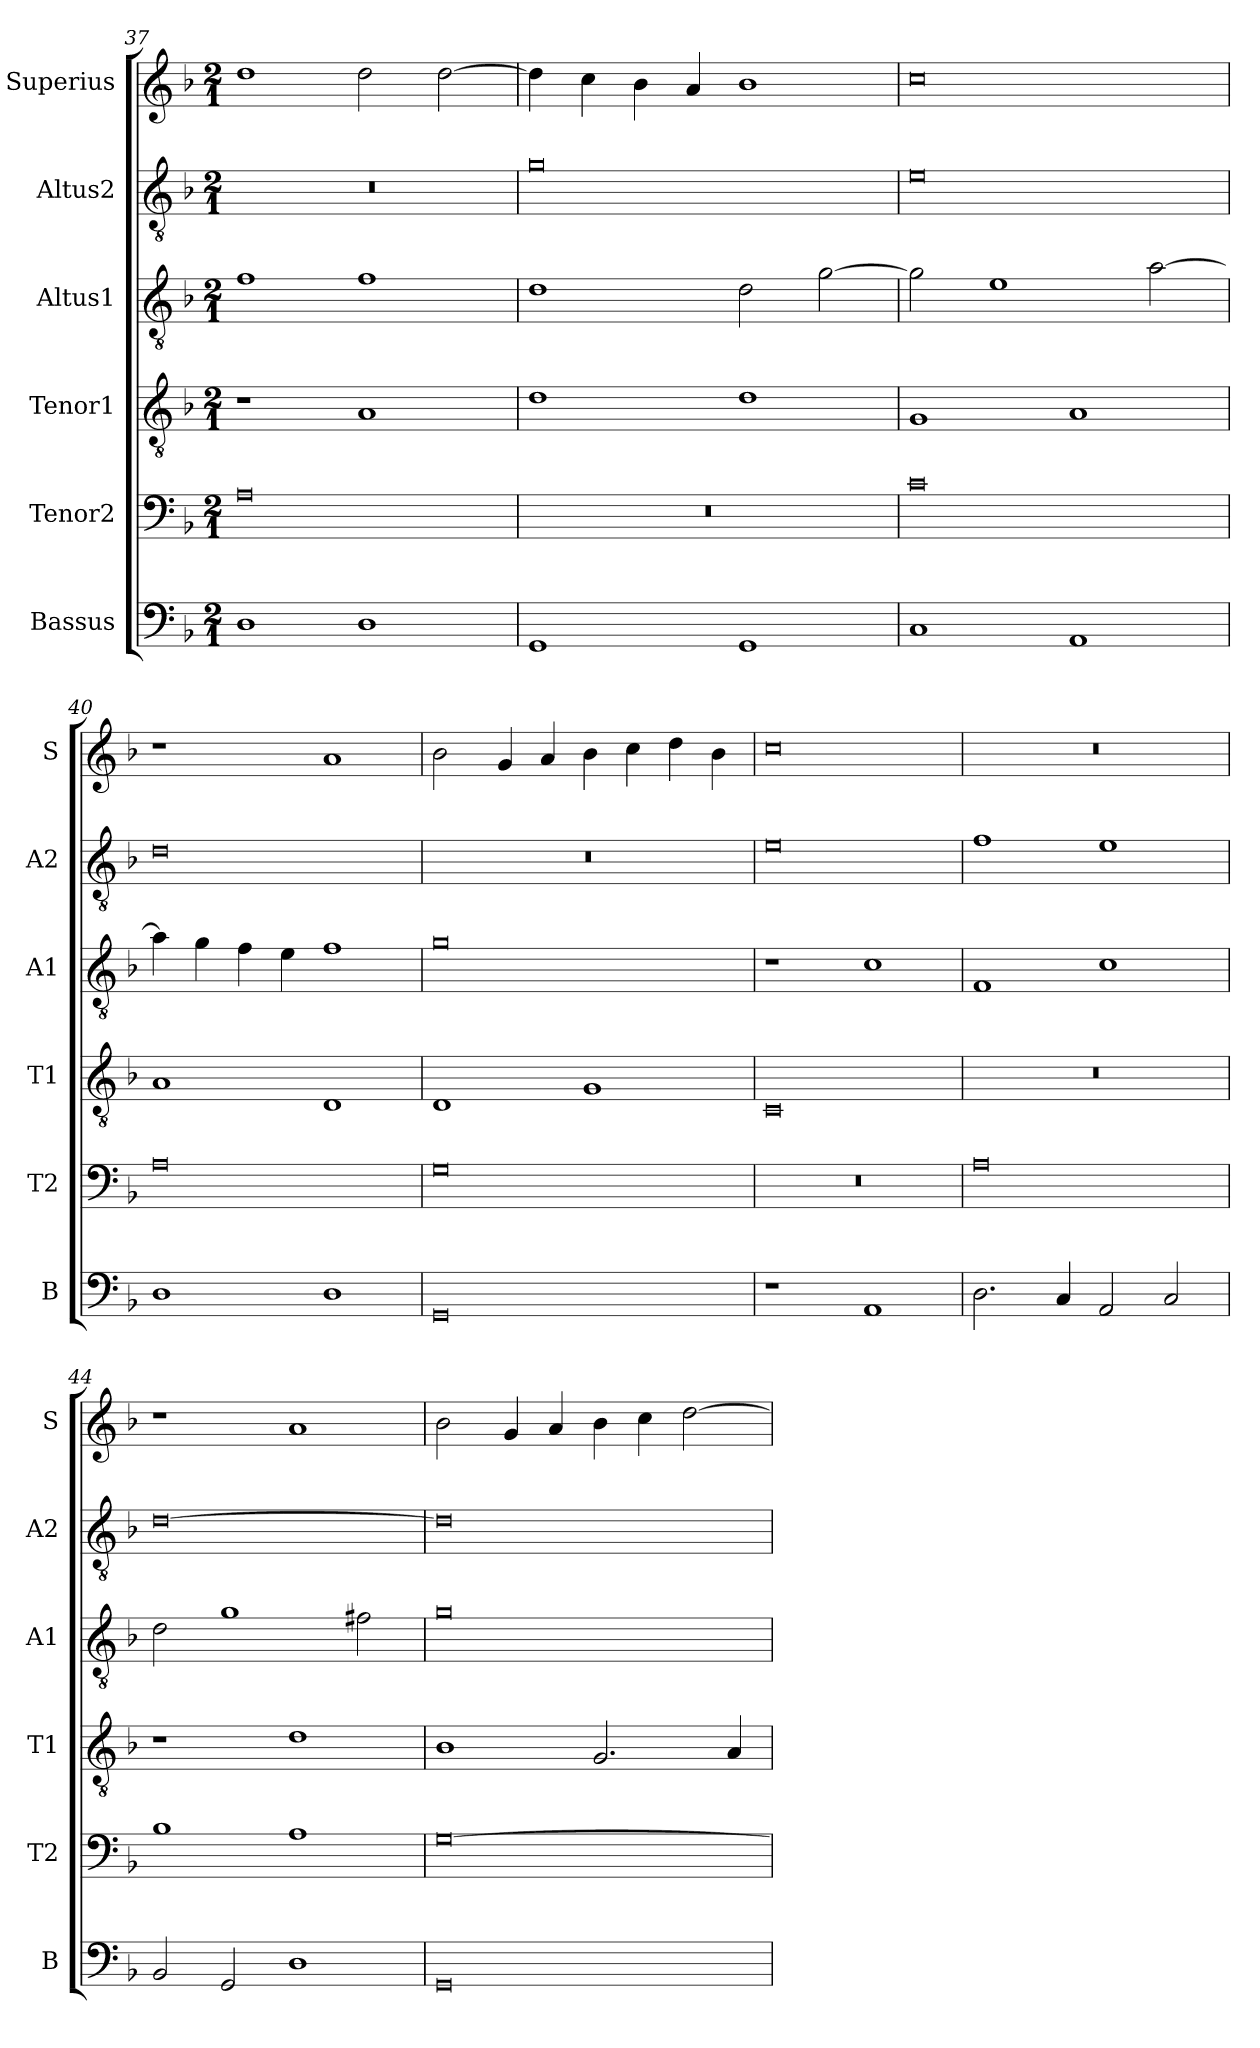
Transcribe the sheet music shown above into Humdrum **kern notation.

**kern	**kern	**kern	**kern	**kern	**kern
*part6	*part5	*part4	*part3	*part2	*part1
*staff6	*staff5	*staff4	*staff3	*staff2	*staff1
*I"Bassus	*I"Tenor2	*I"Tenor1	*I"Altus1	*I"Altus2	*I"Superius
*I'B	*I'T2	*I'T1	*I'A1	*I'A2	*I'S
*clefF4	*clefF4	*clefGv2	*clefGv2	*clefGv2	*clefG2
*k[b-]	*k[b-]	*k[b-]	*k[b-]	*k[b-]	*k[b-]
*M2/1	*M2/1	*M2/1	*M2/1	*M2/1	*M2/1
=37	=37	=37	=37	=37	=37
1D	0A	1r	1f	0r	1dd
1D	.	1A	1f	.	2dd\
.	.	.	.	.	[2dd\
=38	=38	=38	=38	=38	=38
1GG	0r	1d	1d	0g	4dd\]
.	.	.	.	.	4cc\
.	.	.	.	.	4b-\
.	.	.	.	.	4a/
1GG	.	1d	2d\	.	1b-
.	.	.	[2g\	.	.
=39	=39	=39	=39	=39	=39
1C	0c	1G	2g\]	0e	0cc
.	.	.	1e	.	.
1AA	.	1A	.	.	.
.	.	.	[2a\	.	.
=40	=40	=40	=40	=40	=40
1D	0A	1A	4a\]	0d	1r
.	.	.	4g\	.	.
.	.	.	4f\	.	.
.	.	.	4e\	.	.
1D	.	1D	1f	.	1a
=41	=41	=41	=41	=41	=41
0GG	0G	1D	0g	0r	2b-\
.	.	.	.	.	4g/
.	.	.	.	.	4a/
.	.	1G	.	.	4b-\
.	.	.	.	.	4cc\
.	.	.	.	.	4dd\
.	.	.	.	.	4b-\
=42	=42	=42	=42	=42	=42
1r	0r	0C	1r	0e	0cc
1AA	.	.	1c	.	.
=43	=43	=43	=43	=43	=43
2.D\	0A	0r	1F	1f	0r
4C/	.	.	.	.	.
2AA/	.	.	1c	1e	.
2C/	.	.	.	.	.
=44	=44	=44	=44	=44	=44
2BB-/	1B-	1r	2d\	[0d	1r
2GG/	.	.	1g	.	.
1D	1A	1d	.	.	1a
.	.	.	2f#X\	.	.
=45	=45	=45	=45	=45	=45
0GG	[0G	1B-	0g	0d]	2b-\
.	.	.	.	.	4g/
.	.	.	.	.	4a/
.	.	2.G/	.	.	4b-\
.	.	.	.	.	4cc\
.	.	.	.	.	[2dd\
.	.	4A/	.	.	.
=	=	=	=	=	=
*-	*-	*-	*-	*-	*-
